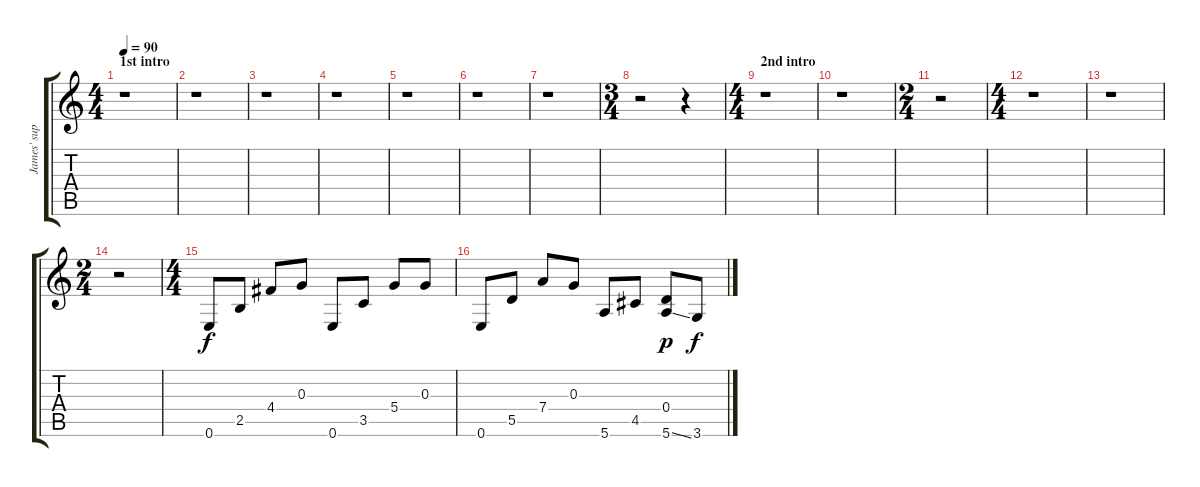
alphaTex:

\track ("James' support" "James' sup") {instrument electricguitarclean}
\staff {score tabs}
\tuning (E4 B3 G3 D3 A2 E2) {hide}
\ts (4 4)
\section ("" "1st intro")
\tempo 90
\clef g2
\ks c
r.1{dy f instrument electricguitarclean} |
r.1 |
r.1 |
r.1 |
r.1 |
r.1 |
r.1 |
\ts (3 4)
r.2 r.4 |
\ts (4 4)
\section ("" "2nd intro")
r.1 |
r.1 |
\ts (2 4)
r.2 |
\ts (4 4)
r.1 |
r.1 |
\ts (2 4)
r.2 |
\ts (4 4)
0.6.8 2.5.8 4.4.8 0.3.8 0.6.8 3.5.8 5.4.8 0.3.8 |
0.6.8 5.5.8 7.4.8 0.3.8 5.6.8 4.5.8 (0.4 5.6{ss}).8{dy p} 3.6.8{dy f}
